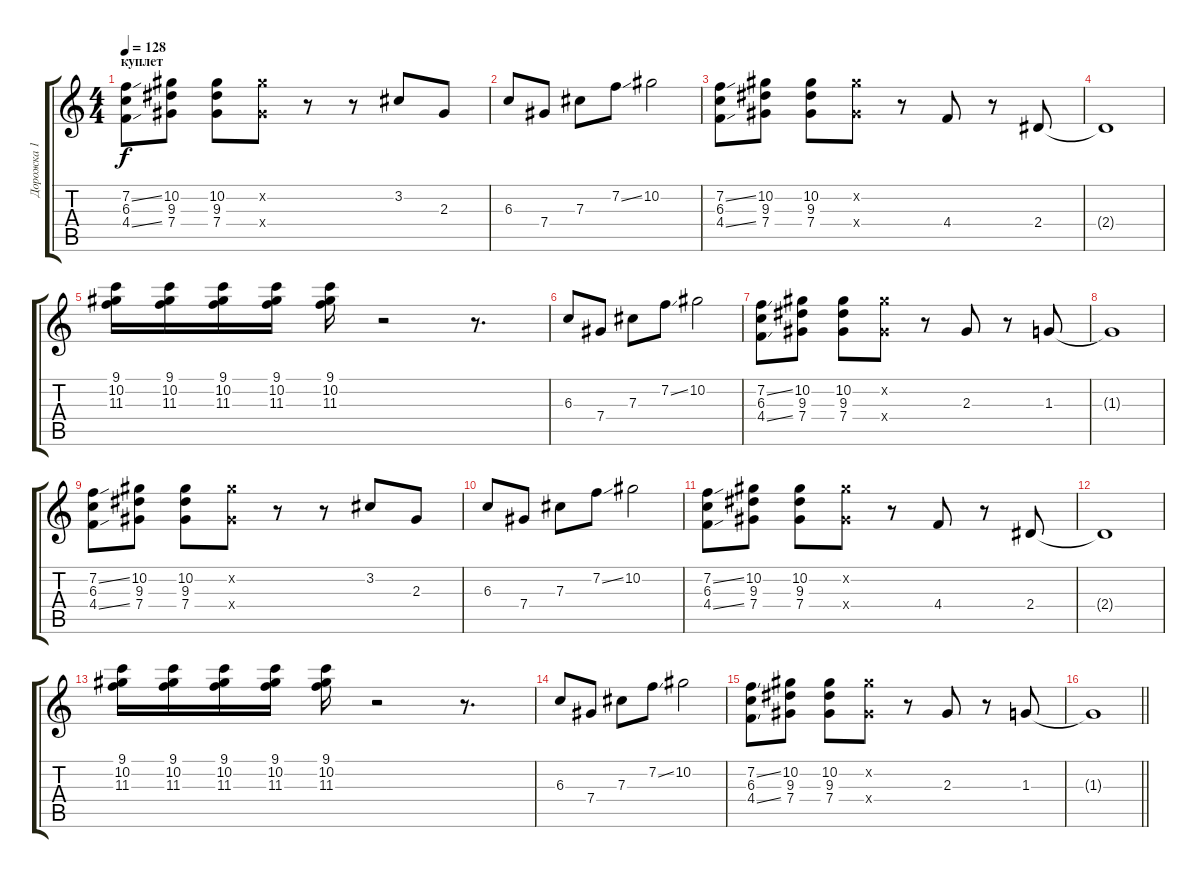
\track ("Дорожка 1" "Дорожка 1") {instrument acousticguitarsteel}
\staff {score tabs}
\tuning (Eb4 Bb3 Gb3 Db3 Ab2 Eb2) {hide}
\ts (4 4)
\section ("" "куплет")
\tempo 128
\clef g2
\ks c
(7.2{ss} 6.3 4.4{ss}).8{dy f} (10.2 9.3 7.4).8 (10.2 9.3 7.4).8 (10.2{x} 7.4{x}).8 r.8 r.8 3.2.8 2.3.8 |
6.3.8 7.4.8 7.3.8 7.2{ss}.8 10.2.2 |
(7.2{ss} 6.3 4.4{ss}).8 (10.2 9.3 7.4).8 (10.2 9.3 7.4).8 (10.2{x} 7.4{x}).8 r.8 4.4.8 r.8 2.4.8 |
2.4{t}.1 |
(9.1 10.2 11.3).16 (9.1 10.2 11.3).16 (9.1 10.2 11.3).16 (9.1 10.2 11.3).16 (9.1 10.2 11.3).16 r.2 r.8{d} |
6.3.8 7.4.8 7.3.8 7.2{ss}.8 10.2.2 |
(7.2{ss} 6.3 4.4{ss}).8 (10.2 9.3 7.4).8 (10.2 9.3 7.4).8 (10.2{x} 7.4{x}).8 r.8 2.3.8 r.8 1.3.8 |
1.3{t}.1 |
(7.2{ss} 6.3 4.4{ss}).8 (10.2 9.3 7.4).8 (10.2 9.3 7.4).8 (10.2{x} 7.4{x}).8 r.8 r.8 3.2.8 2.3.8 |
6.3.8 7.4.8 7.3.8 7.2{ss}.8 10.2.2 |
(7.2{ss} 6.3 4.4{ss}).8 (10.2 9.3 7.4).8 (10.2 9.3 7.4).8 (10.2{x} 7.4{x}).8 r.8 4.4.8 r.8 2.4.8 |
2.4{t}.1 |
(9.1 10.2 11.3).16 (9.1 10.2 11.3).16 (9.1 10.2 11.3).16 (9.1 10.2 11.3).16 (9.1 10.2 11.3).16 r.2 r.8{d} |
6.3.8 7.4.8 7.3.8 7.2{ss}.8 10.2.2 |
(7.2{ss} 6.3 4.4{ss}).8 (10.2 9.3 7.4).8 (10.2 9.3 7.4).8 (10.2{x} 7.4{x}).8 r.8 2.3.8 r.8 1.3.8 |
\barLineRight lightlight
1.3{t}.1
